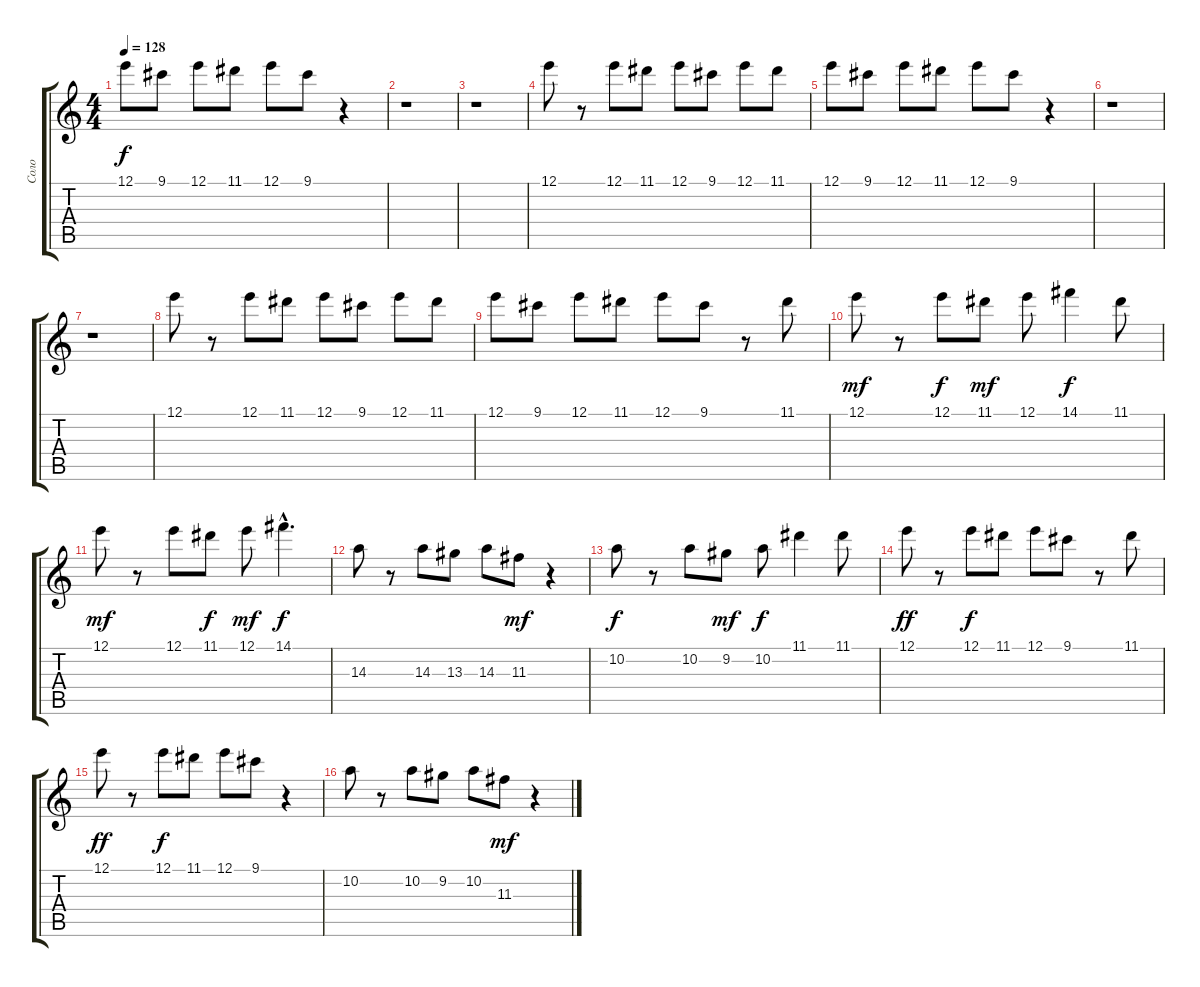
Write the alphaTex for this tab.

\track ("Соло" "Соло") {instrument distortionguitar}
\staff {score tabs}
\tuning (E4 B3 G3 D3 A2 E2) {hide}
\ts (4 4)
\tempo 128
\clef g2
\ks c
12.1.8{dy f} 9.1.8 12.1.8 11.1.8 12.1.8 9.1.8 r.4 |
r.1 |
r.1 |
12.1.8 r.8 12.1.8 11.1.8 12.1.8 9.1.8 12.1.8 11.1.8 |
12.1.8 9.1.8 12.1.8 11.1.8 12.1.8 9.1.8 r.4 |
r.1 |
r.1 |
12.1.8 r.8 12.1.8 11.1.8 12.1.8 9.1.8 12.1.8 11.1.8 |
12.1.8 9.1.8 12.1.8 11.1.8 12.1.8 9.1.8 r.8 11.1.8 |
12.1.8{dy mf} r.8 12.1.8{dy f} 11.1.8{dy mf} 12.1.8 14.1.4{dy f} 11.1.8 |
12.1.8{dy mf} r.8 12.1.8 11.1.8{dy f} 12.1.8{dy mf} 14.1{hac}.4{d dy f} |
14.3.8 r.8 14.3.8 13.3.8 14.3.8 11.3.8{dy mf} r.4 |
10.2.8{dy f} r.8 10.2.8 9.2.8{dy mf} 10.2.8{dy f} 11.1.4 11.1.8 |
12.1.8{dy ff} r.8 12.1.8{dy f} 11.1.8 12.1.8 9.1.8 r.8 11.1.8 |
12.1.8{dy ff} r.8 12.1.8{dy f} 11.1.8 12.1.8 9.1.8 r.4 |
10.2.8 r.8 10.2.8 9.2.8 10.2.8 11.3.8{dy mf} r.4
